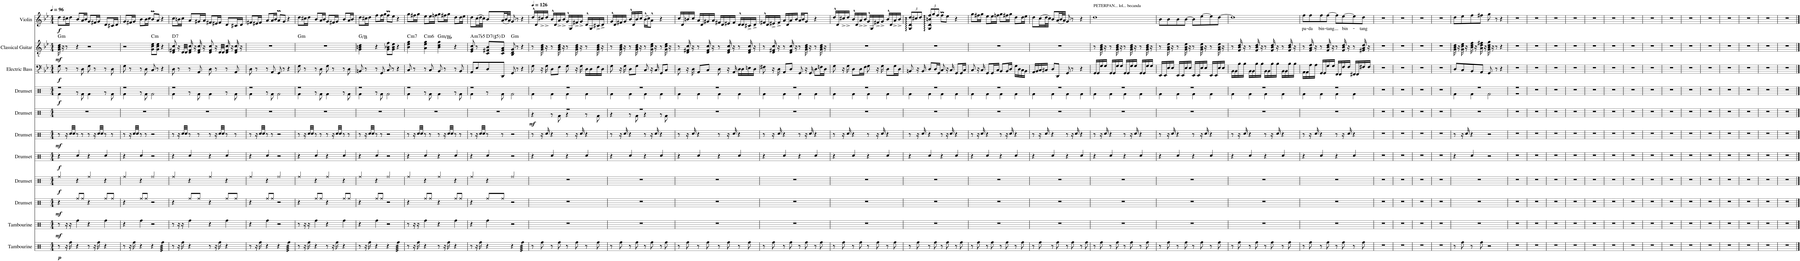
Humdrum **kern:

**kern	**dynam	**kern	**dynam	**kern	**dynam	**kern	**dynam	**kern	**dynam	**kern	**dynam	**kern	**dynam	**kern	**dynam	**kern	**dynam	**kern	**dynam	**harte	**kern	**text	**dynam
*part11	*part11	*part10	*part10	*part9	*part9	*part8	*part8	*part7	*part7	*part6	*part6	*part5	*part5	*part4	*part4	*part3	*part3	*part2	*part2	*part2	*part1	*part1	*part1
*staff11	*staff11	*staff10	*staff10	*staff9	*staff9	*staff8	*staff8	*staff7	*staff7	*staff6	*staff6	*staff5	*staff5	*staff4	*staff4	*staff3	*staff3	*staff2	*staff2	*	*staff1	*staff1	*staff1
*I"Tambourine	*	*I"Tambourine	*	*I"Drumset	*	*I"Drumset	*	*I"Drumset	*	*I"Drumset	*	*I"Drumset	*	*I"Drumset	*	*I"Electric Bass	*	*I"Classical Guitar	*	*	*I"Violin	*	*
*I'Tamb.	*	*I'Tamb.	*	*I'Drs.	*	*I'Drs.	*	*I'Drs.	*	*I'Drs.	*	*I'Drs.	*	*I'Drs.	*	*I'El. B.	*	*I'Guit.	*	*	*I'Vln.	*	*
*clefX	*	*clefX	*	*clefX	*	*clefX	*	*clefX	*	*clefX	*	*clefX	*	*clefX	*	*clefFv4	*	*clefGv2	*	*	*clefG2	*	*
*k[]	*	*k[]	*	*k[]	*	*k[]	*	*k[]	*	*k[]	*	*k[]	*	*k[]	*	*k[b-e-]	*	*k[b-e-]	*	*	*k[b-e-]	*	*
*M4/4	*	*M4/4	*	*M4/4	*	*M4/4	*	*M4/4	*	*M4/4	*	*M4/4	*	*M4/4	*	*M4/4	*	*M4/4	*	*	*M4/4	*	*
*MM96	*	*MM96	*	*MM96	*	*MM96	*	*MM96	*	*MM96	*	*MM96	*	*MM96	*	*MM96	*	*MM96	*	*	*MM96	*	*
=1	=1	=1	=1	=1	=1	=1	=1	=1	=1	=1	=1	=1	=1	=1	=1	=1	=1	=1	=1	=1	=1	=1	=1
*	*	*	*	*	*	*	*	*	*	*	*	*	*	*^	*	*	*	*	*	*	*	*	*
!	!LO:DY:b	!	!LO:DY:b	!	!LO:DY:b	!	!LO:DY:b	!	!LO:DY:b	!	!LO:DY:b	!	!	!	!	!LO:DY:b	!	!LO:DY:b	!	!LO:DY:b	!LO:H:kt=m	!	!	!LO:DY:b
8r	p	8r	mf	4r	mf	4Rff/	f	4r	f	8r	mf	1r	.	1r	4Rf\	f	8GG\	f	16G\ 16B-\ 16d\	mf	G:min	8dd\L	.	f
.	.	.	.	.	.	.	.	.	.	.	.	.	.	.	.	.	.	.	16r	.	.	.	.	.
16r	.	16r	.	.	.	.	.	.	.	16r	.	.	.	.	.	.	8r	.	8r	.	.	16cc#X\L	.	.
16Rff\	.	16r	.	.	.	.	.	.	.	32Rcc/LLL	.	.	.	.	.	.	.	.	.	.	.	16dd\JJ	.	.
.	.	.	.	.	.	.	.	.	.	32Rcc/JJJ	.	.	.	.	.	.	.	.	.	.	.	.	.	.
4r	.	4Rff\	.	8Rff/L	.	4r	.	4Rcc/	.	8r	.	.	.	.	8r	.	8r	.	4r	.	.	8b-/L	.	.
.	.	.	.	8Rff/J	.	.	.	.	.	8r	.	.	.	.	8Rf\	.	8DD\	.	.	.	.	16a/L	.	.
.	.	.	.	.	.	.	.	.	.	.	.	.	.	.	.	.	.	.	.	.	.	16b-/JJ	.	.
8r	.	4r	.	4r	.	4Rff/	.	4r	.	8r	.	.	.	.	4Rf\	.	8GG\	.	2r	.	.	8g/L	.	.
16r	.	.	.	.	.	.	.	.	.	16r	.	.	.	.	.	.	8r	.	.	.	.	16f#X/L	.	.
16Rff\	.	.	.	.	.	.	.	.	.	32Rcc/LLL	.	.	.	.	.	.	.	.	.	.	.	16g/JJ	.	.
.	.	.	.	.	.	.	.	.	.	32Rcc/JJJ	.	.	.	.	.	.	.	.	.	.	.	.	.	.
4r	.	4Rff\	.	8Rff/L	.	4r	.	4Rcc/	.	8r	.	.	.	.	8r	.	8r	.	.	.	.	8d/L	.	.
.	.	.	.	8Rff/J	.	.	.	.	.	8r	.	.	.	.	8Rf\	.	8DD\	.	.	.	.	16c#X/L	.	.
.	.	.	.	.	.	.	.	.	.	.	.	.	.	.	.	.	.	.	.	.	.	16d/JJ	.	.
=2	=2	=2	=2	=2	=2	=2	=2	=2	=2	=2	=2	=2	=2	=2	=2	=2	=2	=2	=2	=2	=2	=2	=2	=2
8r	.	4r	.	4r	.	4Rff/	.	4r	.	8r	.	1r	.	1r	4Rf\	.	8GG\	.	2r	.	.	8g/L	.	.
16r	.	.	.	.	.	.	.	.	.	16r	.	.	.	.	.	.	8r	.	.	.	.	16f#X/L	.	.
16Rff\	.	.	.	.	.	.	.	.	.	32Rcc/LLL	.	.	.	.	.	.	.	.	.	.	.	16g/JJ	.	.
.	.	.	.	.	.	.	.	.	.	32Rcc/JJJ	.	.	.	.	.	.	.	.	.	.	.	.	.	.
4r	.	4Rff\	.	8Rff/L	.	4r	.	4Rcc/	.	8r	.	.	.	.	8r	.	8r	.	.	.	.	8b-\L	.	.
.	.	.	.	8Rff/J	.	.	.	.	.	8r	.	.	.	.	8Rf\	.	8DD\	.	.	.	.	16b-\L	.	.
.	.	.	.	.	.	.	.	.	.	.	.	.	.	.	.	.	.	.	.	.	.	16cc\JJ	.	.
!	!	!	!	!	!	!	!	!	!	!	!	!	!	!	!	!	!	!	!	!	!LO:H:kt=m	!	!	!
4r	.	2r	.	2r	.	2Rff/	.	2r	.	2r	.	.	.	.	2Rf\	.	8CC/	.	8G\ 8c\ 8e-\L	.	C:min	8b-M/L	.	.
.	.	.	.	.	.	.	.	.	.	.	.	.	.	.	.	.	8r	.	8G\ 8c\ 8e-\J	.	.	8a/J	.	.
*tremolo	*	*	*	*	*	*	*	*	*	*	*	*	*	*	*	*	*	*	*	*	*	*	*	*
64Rff\LLLL	.	.	.	.	.	.	.	.	.	.	.	.	.	.	.	.	4r	.	4r	.	.	4r	.	.
64Rff\	.	.	.	.	.	.	.	.	.	.	.	.	.	.	.	.	.	.	.	.	.	.	.	.
64Rff\	.	.	.	.	.	.	.	.	.	.	.	.	.	.	.	.	.	.	.	.	.	.	.	.
64Rff\	.	.	.	.	.	.	.	.	.	.	.	.	.	.	.	.	.	.	.	.	.	.	.	.
64Rff\	.	.	.	.	.	.	.	.	.	.	.	.	.	.	.	.	.	.	.	.	.	.	.	.
64Rff\	.	.	.	.	.	.	.	.	.	.	.	.	.	.	.	.	.	.	.	.	.	.	.	.
64Rff\	.	.	.	.	.	.	.	.	.	.	.	.	.	.	.	.	.	.	.	.	.	.	.	.
64Rff\	.	.	.	.	.	.	.	.	.	.	.	.	.	.	.	.	.	.	.	.	.	.	.	.
64Rff\	.	.	.	.	.	.	.	.	.	.	.	.	.	.	.	.	.	.	.	.	.	.	.	.
64Rff\	.	.	.	.	.	.	.	.	.	.	.	.	.	.	.	.	.	.	.	.	.	.	.	.
64Rff\	.	.	.	.	.	.	.	.	.	.	.	.	.	.	.	.	.	.	.	.	.	.	.	.
64Rff\	.	.	.	.	.	.	.	.	.	.	.	.	.	.	.	.	.	.	.	.	.	.	.	.
64Rff\	.	.	.	.	.	.	.	.	.	.	.	.	.	.	.	.	.	.	.	.	.	.	.	.
64Rff\	.	.	.	.	.	.	.	.	.	.	.	.	.	.	.	.	.	.	.	.	.	.	.	.
64Rff\	.	.	.	.	.	.	.	.	.	.	.	.	.	.	.	.	.	.	.	.	.	.	.	.
64Rff\JJJJ	.	.	.	.	.	.	.	.	.	.	.	.	.	.	.	.	.	.	.	.	.	.	.	.
*Xtremolo	*	*	*	*	*	*	*	*	*	*	*	*	*	*	*	*	*	*	*	*	*	*	*	*
=3	=3	=3	=3	=3	=3	=3	=3	=3	=3	=3	=3	=3	=3	=3	=3	=3	=3	=3	=3	=3	=3	=3	=3	=3
!	!	!	!	!	!	!	!	!	!	!	!	!	!	!	!	!	!	!	!	!	!LO:H:kt=7	!	!	!
8r	.	8r	.	4r	.	4Rff/	.	4r	.	8r	.	1r	.	1r	4Rf\	.	8DD\	.	8D/ 8F#X/ 8c/	.	D:7	8cc\L	.	.
16r	.	16r	.	.	.	.	.	.	.	16r	.	.	.	.	.	.	8r	.	16r	.	.	16bn\L	.	.
16Rff\	.	16r	.	.	.	.	.	.	.	32Rcc/LLL	.	.	.	.	.	.	.	.	32D/LLL	.	.	16cc\JJ	.	.
.	.	.	.	.	.	.	.	.	.	32Rcc/JJJ	.	.	.	.	.	.	.	.	32D/JJJ	.	.	.	.	.
4r	.	4Rff\	.	8Rff/L	.	4r	.	4Rcc/	.	8r	.	.	.	.	8r	.	8r	.	16D/ 16F#/ 16c/	.	.	8a/L	.	.
.	.	.	.	.	.	.	.	.	.	.	.	.	.	.	.	.	.	.	16r	.	.	.	.	.
.	.	.	.	8Rff/J	.	.	.	.	.	8r	.	.	.	.	8Rf\	.	8AAA/	.	16D/ 16F#/ 16c/	.	.	16g#X/L	.	.
.	.	.	.	.	.	.	.	.	.	.	.	.	.	.	.	.	.	.	16r	.	.	16a/JJ	.	.
8r	.	4r	.	4r	.	4Rff/	.	4r	.	8r	.	.	.	.	4Rf\	.	8DD\	.	8D/ 8F#/ 8c/	.	.	8f#X/L	.	.
16r	.	.	.	.	.	.	.	.	.	16r	.	.	.	.	.	.	8r	.	16r	.	.	16e#X/L	.	.
16Rff\	.	.	.	.	.	.	.	.	.	32Rcc/LLL	.	.	.	.	.	.	.	.	32D/LLL	.	.	16f#/JJ	.	.
.	.	.	.	.	.	.	.	.	.	32Rcc/JJJ	.	.	.	.	.	.	.	.	32D/JJJ	.	.	.	.	.
4r	.	4Rff\	.	8Rff/L	.	4r	.	4Rcc/	.	8r	.	.	.	.	8r	.	8r	.	16D/ 16F#/ 16c/	.	.	8d/L	.	.
.	.	.	.	.	.	.	.	.	.	.	.	.	.	.	.	.	.	.	16r	.	.	.	.	.
.	.	.	.	8Rff/J	.	.	.	.	.	8r	.	.	.	.	8Rf\	.	8AAA/	.	16D/ 16F#/ 16c/	.	.	16c#X/L	.	.
.	.	.	.	.	.	.	.	.	.	.	.	.	.	.	.	.	.	.	16r	.	.	16d/JJ	.	.
=4	=4	=4	=4	=4	=4	=4	=4	=4	=4	=4	=4	=4	=4	=4	=4	=4	=4	=4	=4	=4	=4	=4	=4	=4
8r	.	4r	.	4r	.	4Rff/	.	4r	.	8r	.	1r	.	1r	4Rf\	.	8DD\	.	1r	.	.	8f#X/L	.	.
16r	.	.	.	.	.	.	.	.	.	16r	.	.	.	.	.	.	8r	.	.	.	.	16e#X/L	.	.
16Rff\	.	.	.	.	.	.	.	.	.	32Rcc/LLL	.	.	.	.	.	.	.	.	.	.	.	16f#/JJ	.	.
.	.	.	.	.	.	.	.	.	.	32Rcc/JJJ	.	.	.	.	.	.	.	.	.	.	.	.	.	.
4r	.	4Rff\	.	8Rff/L	.	4r	.	4Rcc/	.	8r	.	.	.	.	8r	.	8r	.	.	.	.	8a/L	.	.
.	.	.	.	8Rff/J	.	.	.	.	.	8r	.	.	.	.	8Rf\	.	8AAA/	.	.	.	.	16a/L	.	.
.	.	.	.	.	.	.	.	.	.	.	.	.	.	.	.	.	.	.	.	.	.	16b-/JJ	.	.
4r	.	2r	.	2r	.	2Rff/	.	2r	.	2r	.	.	.	.	2Rf\	.	8GGG/	.	.	.	.	8am/L	.	.
.	.	.	.	.	.	.	.	.	.	.	.	.	.	.	.	.	8r	.	.	.	.	8g/J	.	.
*tremolo	*	*	*	*	*	*	*	*	*	*	*	*	*	*	*	*	*	*	*	*	*	*	*	*
64Rff\LLLL	.	.	.	.	.	.	.	.	.	.	.	.	.	.	.	.	4r	.	.	.	.	4r	.	.
64Rff\	.	.	.	.	.	.	.	.	.	.	.	.	.	.	.	.	.	.	.	.	.	.	.	.
64Rff\	.	.	.	.	.	.	.	.	.	.	.	.	.	.	.	.	.	.	.	.	.	.	.	.
64Rff\	.	.	.	.	.	.	.	.	.	.	.	.	.	.	.	.	.	.	.	.	.	.	.	.
64Rff\	.	.	.	.	.	.	.	.	.	.	.	.	.	.	.	.	.	.	.	.	.	.	.	.
64Rff\	.	.	.	.	.	.	.	.	.	.	.	.	.	.	.	.	.	.	.	.	.	.	.	.
64Rff\	.	.	.	.	.	.	.	.	.	.	.	.	.	.	.	.	.	.	.	.	.	.	.	.
64Rff\	.	.	.	.	.	.	.	.	.	.	.	.	.	.	.	.	.	.	.	.	.	.	.	.
64Rff\	.	.	.	.	.	.	.	.	.	.	.	.	.	.	.	.	.	.	.	.	.	.	.	.
64Rff\	.	.	.	.	.	.	.	.	.	.	.	.	.	.	.	.	.	.	.	.	.	.	.	.
64Rff\	.	.	.	.	.	.	.	.	.	.	.	.	.	.	.	.	.	.	.	.	.	.	.	.
64Rff\	.	.	.	.	.	.	.	.	.	.	.	.	.	.	.	.	.	.	.	.	.	.	.	.
64Rff\	.	.	.	.	.	.	.	.	.	.	.	.	.	.	.	.	.	.	.	.	.	.	.	.
64Rff\	.	.	.	.	.	.	.	.	.	.	.	.	.	.	.	.	.	.	.	.	.	.	.	.
64Rff\	.	.	.	.	.	.	.	.	.	.	.	.	.	.	.	.	.	.	.	.	.	.	.	.
64Rff\JJJJ	.	.	.	.	.	.	.	.	.	.	.	.	.	.	.	.	.	.	.	.	.	.	.	.
*Xtremolo	*	*	*	*	*	*	*	*	*	*	*	*	*	*	*	*	*	*	*	*	*	*	*	*
=5	=5	=5	=5	=5	=5	=5	=5	=5	=5	=5	=5	=5	=5	=5	=5	=5	=5	=5	=5	=5	=5	=5	=5	=5
!	!	!	!	!	!	!	!	!	!	!	!	!	!	!	!	!	!	!	!	!	!LO:H:kt=m	!	!	!
8r	.	8r	.	4r	.	4Rff/	.	4r	.	8r	.	1r	.	1r	4Rf\	.	8GG\	.	1r	.	G:min	8dd\L	.	.
16r	.	16r	.	.	.	.	.	.	.	16r	.	.	.	.	.	.	8r	.	.	.	.	16cc#X\L	.	.
16Rff\	.	16r	.	.	.	.	.	.	.	32Rcc/LLL	.	.	.	.	.	.	.	.	.	.	.	16dd\JJ	.	.
.	.	.	.	.	.	.	.	.	.	32Rcc/JJJ	.	.	.	.	.	.	.	.	.	.	.	.	.	.
4r	.	4Rff\	.	8Rff/L	.	4r	.	4Rcc/	.	8r	.	.	.	.	8r	.	8r	.	.	.	.	8b-/L	.	.
.	.	.	.	8Rff/J	.	.	.	.	.	8r	.	.	.	.	8Rf\	.	8DD\	.	.	.	.	16a/L	.	.
.	.	.	.	.	.	.	.	.	.	.	.	.	.	.	.	.	.	.	.	.	.	16b-/JJ	.	.
8r	.	4r	.	4r	.	4Rff/	.	4r	.	8r	.	.	.	.	4Rf\	.	8GG\	.	.	.	.	8g/L	.	.
16r	.	.	.	.	.	.	.	.	.	16r	.	.	.	.	.	.	8r	.	.	.	.	16f#X/L	.	.
16Rff\	.	.	.	.	.	.	.	.	.	32Rcc/LLL	.	.	.	.	.	.	.	.	.	.	.	16g/JJ	.	.
.	.	.	.	.	.	.	.	.	.	32Rcc/JJJ	.	.	.	.	.	.	.	.	.	.	.	.	.	.
4r	.	4Rff\	.	8Rff/L	.	4r	.	4Rcc/	.	8r	.	.	.	.	8r	.	8r	.	.	.	.	8b-/L	.	.
.	.	.	.	8Rff/J	.	.	.	.	.	8r	.	.	.	.	8Rf\	.	8DD\	.	.	.	.	16a/L	.	.
.	.	.	.	.	.	.	.	.	.	.	.	.	.	.	.	.	.	.	.	.	.	16b-/JJ	.	.
=6	=6	=6	=6	=6	=6	=6	=6	=6	=6	=6	=6	=6	=6	=6	=6	=6	=6	=6	=6	=6	=6	=6	=6	=6
8r	.	4r	.	4r	.	4Rff/	.	4r	.	8r	.	1r	.	1r	4Rf\	.	8BBBn/	.	4G\ 4Bn\ 4d\	.	G:maj/3	8dd\L	.	.
16r	.	.	.	.	.	.	.	.	.	16r	.	.	.	.	.	.	8r	.	.	.	.	16cc#X\L	.	.
16Rff\	.	.	.	.	.	.	.	.	.	32Rcc/LLL	.	.	.	.	.	.	.	.	.	.	.	16dd\JJ	.	.
.	.	.	.	.	.	.	.	.	.	32Rcc/JJJ	.	.	.	.	.	.	.	.	.	.	.	.	.	.
4r	.	4Rff\	.	8Rff/L	.	4r	.	4Rcc/	.	8r	.	.	.	.	8r	.	8r	.	4r	.	.	8ff\L	.	.
.	.	.	.	8Rff/J	.	.	.	.	.	8r	.	.	.	.	8Rf\	.	8GGG/	.	.	.	.	16ff\L	.	.
.	.	.	.	.	.	.	.	.	.	.	.	.	.	.	.	.	.	.	.	.	.	16gg\JJ	.	.
4r	.	2r	.	2r	.	2Rff/	.	2r	.	2r	.	.	.	.	2Rf\	.	8CC/	.	8G\ 8B-X\ 8f\L	.	.	8ffM\L	.	.
.	.	.	.	.	.	.	.	.	.	.	.	.	.	.	.	.	8r	.	8G\ 8B-\ 8e-\J	.	.	8ee-\J	.	.
*tremolo	*	*	*	*	*	*	*	*	*	*	*	*	*	*	*	*	*	*	*	*	*	*	*	*
64Rff\LLLL	.	.	.	.	.	.	.	.	.	.	.	.	.	.	.	.	4r	.	4r	.	.	4r	.	.
64Rff\	.	.	.	.	.	.	.	.	.	.	.	.	.	.	.	.	.	.	.	.	.	.	.	.
64Rff\	.	.	.	.	.	.	.	.	.	.	.	.	.	.	.	.	.	.	.	.	.	.	.	.
64Rff\	.	.	.	.	.	.	.	.	.	.	.	.	.	.	.	.	.	.	.	.	.	.	.	.
64Rff\	.	.	.	.	.	.	.	.	.	.	.	.	.	.	.	.	.	.	.	.	.	.	.	.
64Rff\	.	.	.	.	.	.	.	.	.	.	.	.	.	.	.	.	.	.	.	.	.	.	.	.
64Rff\	.	.	.	.	.	.	.	.	.	.	.	.	.	.	.	.	.	.	.	.	.	.	.	.
64Rff\	.	.	.	.	.	.	.	.	.	.	.	.	.	.	.	.	.	.	.	.	.	.	.	.
64Rff\	.	.	.	.	.	.	.	.	.	.	.	.	.	.	.	.	.	.	.	.	.	.	.	.
64Rff\	.	.	.	.	.	.	.	.	.	.	.	.	.	.	.	.	.	.	.	.	.	.	.	.
64Rff\	.	.	.	.	.	.	.	.	.	.	.	.	.	.	.	.	.	.	.	.	.	.	.	.
64Rff\	.	.	.	.	.	.	.	.	.	.	.	.	.	.	.	.	.	.	.	.	.	.	.	.
64Rff\	.	.	.	.	.	.	.	.	.	.	.	.	.	.	.	.	.	.	.	.	.	.	.	.
64Rff\	.	.	.	.	.	.	.	.	.	.	.	.	.	.	.	.	.	.	.	.	.	.	.	.
64Rff\	.	.	.	.	.	.	.	.	.	.	.	.	.	.	.	.	.	.	.	.	.	.	.	.
64Rff\JJJJ	.	.	.	.	.	.	.	.	.	.	.	.	.	.	.	.	.	.	.	.	.	.	.	.
*Xtremolo	*	*	*	*	*	*	*	*	*	*	*	*	*	*	*	*	*	*	*	*	*	*	*	*
=7	=7	=7	=7	=7	=7	=7	=7	=7	=7	=7	=7	=7	=7	=7	=7	=7	=7	=7	=7	=7	=7	=7	=7	=7
!	!	!	!	!	!	!	!	!	!	!	!	!	!	!	!	!	!	!	!	!	!LO:H:kt=m7	!	!	!
8r	.	8r	.	4r	.	4Rff/	.	4r	.	8r	.	1r	.	1r	4Rf\	.	8CC/	.	4B-\ 4e-\ 4g\	.	C:min7	8gg\L	.	.
16r	.	16r	.	.	.	.	.	.	.	16r	.	.	.	.	.	.	8r	.	.	.	.	16ff#X\L	.	.
16Rff\	.	16r	.	.	.	.	.	.	.	32Rcc/LLL	.	.	.	.	.	.	.	.	.	.	.	16gg\JJ	.	.
.	.	.	.	.	.	.	.	.	.	32Rcc/JJJ	.	.	.	.	.	.	.	.	.	.	.	.	.	.
!	!	!	!	!	!	!	!	!	!	!	!	!	!	!	!	!	!	!	!	!	!LO:H:kt=m6	!	!	!
4r	.	4Rff\	.	8Rff/L	.	4r	.	4Rcc/	.	8r	.	.	.	.	8r	.	8r	.	4A\ 4e-\ 4g\	.	C:min6	8ee-\L	.	.
.	.	.	.	8Rff/J	.	.	.	.	.	8r	.	.	.	.	8Rf\	.	8CC/	.	.	.	.	16ee-\L	.	.
.	.	.	.	.	.	.	.	.	.	.	.	.	.	.	.	.	.	.	.	.	.	16ffn\JJ	.	.
!	!	!	!	!	!	!	!	!	!	!	!	!	!	!	!	!	!	!	!	!	!LO:H:kt=m	!	!	!
8r	.	4r	.	4r	.	4Rff/	.	4r	.	8r	.	.	.	.	4Rf\	.	8BBB-/	.	4B-\ 4d\ 4g\	.	G:min/b3	8gg\L	.	.
16r	.	.	.	.	.	.	.	.	.	16r	.	.	.	.	.	.	8r	.	.	.	.	16ff#X\L	.	.
16Rff\	.	.	.	.	.	.	.	.	.	32Rcc/LLL	.	.	.	.	.	.	.	.	.	.	.	16gg\JJ	.	.
.	.	.	.	.	.	.	.	.	.	32Rcc/JJJ	.	.	.	.	.	.	.	.	.	.	.	.	.	.
4r	.	4Rff\	.	8Rff/L	.	4r	.	4Rcc/	.	8r	.	.	.	.	8r	.	8r	.	4r	.	.	8dd\L	.	.
.	.	.	.	8Rff/J	.	.	.	.	.	8r	.	.	.	.	8Rf\	.	8BBB-/	.	.	.	.	16dd\L	.	.
.	.	.	.	.	.	.	.	.	.	.	.	.	.	.	.	.	.	.	.	.	.	16ee-\JJ	.	.
=8	=8	=8	=8	=8	=8	=8	=8	=8	=8	=8	=8	=8	=8	=8	=8	=8	=8	=8	=8	=8	=8	=8	=8	=8
!	!	!	!	!	!	!	!	!	!	!	!	!	!	!	!	!	!	!	!	!	!LO:H:kt=m7b5	!	!	!
8r	.	4r	.	4r	.	4Rff/	.	4r	.	8r	.	1r	.	1r	4Rf\	.	8AAA/L	.	8E-/ 8G/ 8c/	.	A:hdim7	8dd\L	.	.
16r	.	.	.	.	.	.	.	.	.	16r	.	.	.	.	.	.	8EE-/	.	8r	.	.	(16cc\L	.	.
16Rff\	.	.	.	.	.	.	.	.	.	32Rcc/LLL	.	.	.	.	.	.	.	.	.	.	.	32dd\L	.	.
.	.	.	.	.	.	.	.	.	.	32Rcc/JJJ	.	.	.	.	.	.	.	.	.	.	.	32cc\JJJ)	.	.
!	!	!	!	!	!	!	!	!	!	!	!	!	!	!	!	!	!	!	!	!	!LO:H:kt=7	!	!	!
4r	.	4Rff\	.	8Rff/L	.	4r	.	4Rcc/	.	8r	.	.	.	.	8r	.	8DD/	.	8C/ 8F#X/ 8B-/L	.	D:(3,#5,b7)	8b-/L	.	.
.	.	.	.	8Rff/J	.	.	.	.	.	8r	.	.	.	.	8Rf\	.	8DDD/J	.	8C/ 8F#/ 8A/J	.	D:maj	(16a/L	.	.
.	.	.	.	.	.	.	.	.	.	.	.	.	.	.	.	.	.	.	.	.	.	32b-/L	.	.
.	.	.	.	.	.	.	.	.	.	.	.	.	.	.	.	.	.	.	.	.	.	32a/JJJ)	.	.
!	!	!	!	!	!	!	!	!	!	!	!	!	!	!	!	!	!	!	!	!	!LO:H:kt=m	!	!	!
4r	.	2r	.	2r	.	2Rff/	.	2r	.	2r	.	.	.	.	2Rf\	.	8GGG/	.	8BB-/ 8D/ 8G/	.	G:min	8g/	.	.
.	.	.	.	.	.	.	.	.	.	.	.	.	.	.	.	.	8r	.	8r	.	.	8r	.	.
*tremolo	*	*	*	*	*	*	*	*	*	*	*	*	*	*	*	*	*	*	*	*	*	*	*	*
64Rff\LLLL	.	.	.	.	.	.	.	.	.	.	.	.	.	.	.	.	4r	.	4r	.	.	4r	.	.
64Rff\	.	.	.	.	.	.	.	.	.	.	.	.	.	.	.	.	.	.	.	.	.	.	.	.
64Rff\	.	.	.	.	.	.	.	.	.	.	.	.	.	.	.	.	.	.	.	.	.	.	.	.
64Rff\	.	.	.	.	.	.	.	.	.	.	.	.	.	.	.	.	.	.	.	.	.	.	.	.
64Rff\	.	.	.	.	.	.	.	.	.	.	.	.	.	.	.	.	.	.	.	.	.	.	.	.
64Rff\	.	.	.	.	.	.	.	.	.	.	.	.	.	.	.	.	.	.	.	.	.	.	.	.
64Rff\	.	.	.	.	.	.	.	.	.	.	.	.	.	.	.	.	.	.	.	.	.	.	.	.
64Rff\	.	.	.	.	.	.	.	.	.	.	.	.	.	.	.	.	.	.	.	.	.	.	.	.
64Rff\	.	.	.	.	.	.	.	.	.	.	.	.	.	.	.	.	.	.	.	.	.	.	.	.
64Rff\	.	.	.	.	.	.	.	.	.	.	.	.	.	.	.	.	.	.	.	.	.	.	.	.
64Rff\	.	.	.	.	.	.	.	.	.	.	.	.	.	.	.	.	.	.	.	.	.	.	.	.
64Rff\	.	.	.	.	.	.	.	.	.	.	.	.	.	.	.	.	.	.	.	.	.	.	.	.
64Rff\	.	.	.	.	.	.	.	.	.	.	.	.	.	.	.	.	.	.	.	.	.	.	.	.
64Rff\	.	.	.	.	.	.	.	.	.	.	.	.	.	.	.	.	.	.	.	.	.	.	.	.
64Rff\	.	.	.	.	.	.	.	.	.	.	.	.	.	.	.	.	.	.	.	.	.	.	.	.
64Rff\JJJJ	.	.	.	.	.	.	.	.	.	.	.	.	.	.	.	.	.	.	.	.	.	.	.	.
*Xtremolo	*	*	*	*	*	*	*	*	*	*	*	*	*	*	*	*	*	*	*	*	*	*	*	*
=9	=9	=9	=9	=9	=9	=9	=9	=9	=9	=9	=9	=9	=9	=9	=9	=9	=9	=9	=9	=9	=9	=9	=9	=9
*	*	*	*	*	*	*	*	*	*	*	*	*	*	*	*	*	*	*	*	*	*	*MM126	*	*
*	*	*	*	*	*	*	*	*	*	*	*	*^	*	*	*	*	*	*	*	*	*	*	*	*
!	!	!	!	!	!	!	!	!	!	!	!	!	!	!LO:DY:b	!	!	!	!	!	!	!	!	!	!	!
8r	.	1r	.	1r	.	1r	.	4r	.	8r	.	1r	4r	mf	1r	4Rf\	.	8GG\	.	8r	.	.	16dd^^/LL	.	.
.	.	.	.	.	.	.	.	.	.	.	.	.	.	.	.	.	.	.	.	.	.	.	16d/	.	.
8Rff\	.	.	.	.	.	.	.	.	.	16r	.	.	.	.	.	.	.	16r	.	16G\ 16B-\ 16d\	.	.	16cc#X^/	.	.
.	.	.	.	.	.	.	.	.	.	16Rcc/	.	.	.	.	.	.	.	16GG\	.	16r	.	.	16dd^/JJ	.	.
8r	.	.	.	.	.	.	.	4Rcc/	.	4r	.	.	8r	.	.	4Rf\	.	8DD\L	.	8r	.	.	16b-^^/LL	.	.
.	.	.	.	.	.	.	.	.	.	.	.	.	.	.	.	.	.	.	.	.	.	.	16d/	.	.
8Rff\	.	.	.	.	.	.	.	.	.	.	.	.	8Rf\	.	.	.	.	8FF\J	.	16G\ 16B-\ 16d\	.	.	16a^/	.	.
.	.	.	.	.	.	.	.	.	.	.	.	.	.	.	.	.	.	.	.	16r	.	.	16b-^/JJ	.	.
8r	.	.	.	.	.	.	.	4r	.	8r	.	.	4r	.	.	4Rf\	.	8GG\	.	8r	.	.	16g^^/LL	.	.
.	.	.	.	.	.	.	.	.	.	.	.	.	.	.	.	.	.	.	.	.	.	.	16G/	.	.
8Rff\	.	.	.	.	.	.	.	.	.	16r	.	.	.	.	.	.	.	16r	.	16G\ 16B-\ 16d\	.	.	16f#X^/	.	.
.	.	.	.	.	.	.	.	.	.	16Rcc/	.	.	.	.	.	.	.	16GG\	.	16r	.	.	16g^/JJ	.	.
8r	.	.	.	.	.	.	.	4Rcc/	.	4r	.	.	8r	.	.	4Rf\	.	16DD\LL	.	8r	.	.	16d^^/LL	.	.
.	.	.	.	.	.	.	.	.	.	.	.	.	.	.	.	.	.	16DD\	.	.	.	.	16G/	.	.
8Rff\	.	.	.	.	.	.	.	.	.	.	.	.	8Rf\	.	.	.	.	16FF\	.	16G\ 16B-\ 16d\	.	.	16c#X^/	.	.
.	.	.	.	.	.	.	.	.	.	.	.	.	.	.	.	.	.	16DD\JJ	.	16r	.	.	16d^/JJ	.	.
=10	=10	=10	=10	=10	=10	=10	=10	=10	=10	=10	=10	=10	=10	=10	=10	=10	=10	=10	=10	=10	=10	=10	=10	=10	=10
8r	.	1r	.	1r	.	1r	.	4r	.	8r	.	1r	4r	.	1r	4Rf\	.	8GG\	.	8r	.	.	16g^^/LL	.	.
.	.	.	.	.	.	.	.	.	.	.	.	.	.	.	.	.	.	.	.	.	.	.	16d/	.	.
8Rff\	.	.	.	.	.	.	.	.	.	16r	.	.	.	.	.	.	.	16r	.	16G\ 16B-\ 16d\	.	.	16f#X/	.	.
.	.	.	.	.	.	.	.	.	.	16Rcc/	.	.	.	.	.	.	.	16GG\	.	16r	.	.	16g/JJ	.	.
8r	.	.	.	.	.	.	.	4Rcc/	.	4r	.	.	8r	.	.	4Rf\	.	8DD\L	.	8r	.	.	16b-^^/LL	.	.
.	.	.	.	.	.	.	.	.	.	.	.	.	.	.	.	.	.	.	.	.	.	.	16d/	.	.
8Rff\	.	.	.	.	.	.	.	.	.	.	.	.	8Rf\	.	.	.	.	8GG\J	.	16G\ 16B-\ 16d\	.	.	16b-/	.	.
.	.	.	.	.	.	.	.	.	.	.	.	.	.	.	.	.	.	.	.	16r	.	.	16cc/JJ	.	.
8r	.	.	.	.	.	.	.	4r	.	8r	.	.	4r	.	.	4Rf\	.	8CC/	.	8r	.	.	(16b-^^\LL	.	.
.	.	.	.	.	.	.	.	.	.	.	.	.	.	.	.	.	.	.	.	.	.	.	16cc\J)	.	.
8Rff\	.	.	.	.	.	.	.	.	.	16r	.	.	.	.	.	.	.	16r	.	16G\ 16c\ 16e-\	.	.	8a^^\J	.	.
.	.	.	.	.	.	.	.	.	.	16Rcc/	.	.	.	.	.	.	.	16CC/	.	16r	.	.	.	.	.
8r	.	.	.	.	.	.	.	4Rcc/	.	4r	.	.	8r	.	.	4Rf\	.	8GGG/L	.	8r	.	.	4r	.	.
8Rff\	.	.	.	.	.	.	.	.	.	.	.	.	8Rf\	.	.	.	.	8CC/J	.	16G\ 16c\ 16e-\	.	.	.	.	.
.	.	.	.	.	.	.	.	.	.	.	.	.	.	.	.	.	.	.	.	16r	.	.	.	.	.
*	*	*	*	*	*	*	*	*	*	*	*	*v	*v	*	*	*	*	*	*	*	*	*	*	*	*
=11	=11	=11	=11	=11	=11	=11	=11	=11	=11	=11	=11	=11	=11	=11	=11	=11	=11	=11	=11	=11	=11	=11	=11	=11
8r	.	1r	.	1r	.	1r	.	4r	.	8r	.	1r	.	1r	4Rf\	.	8DD\	.	8r	.	.	16cc/LL	.	.
.	.	.	.	.	.	.	.	.	.	.	.	.	.	.	.	.	.	.	.	.	.	16d/	.	.
8Rff\	.	.	.	.	.	.	.	.	.	16r	.	.	.	.	.	.	16r	.	16D/ 16F#X/ 16c/	.	.	16bn/	.	.
.	.	.	.	.	.	.	.	.	.	16Rcc/	.	.	.	.	.	.	16DD\	.	16r	.	.	16cc/JJ	.	.
8r	.	.	.	.	.	.	.	4Rcc/	.	4r	.	.	.	.	4Rf\	.	8AAA/L	.	8r	.	.	16a/LL	.	.
.	.	.	.	.	.	.	.	.	.	.	.	.	.	.	.	.	.	.	.	.	.	16d/	.	.
8Rff\	.	.	.	.	.	.	.	.	.	.	.	.	.	.	.	.	8CC/J	.	16D/ 16F#/ 16c/	.	.	16g#X/	.	.
.	.	.	.	.	.	.	.	.	.	.	.	.	.	.	.	.	.	.	16r	.	.	16a/JJ	.	.
8r	.	.	.	.	.	.	.	4r	.	8r	.	.	.	.	4Rf\	.	8DD\	.	8r	.	.	16f#X/LL	.	.
.	.	.	.	.	.	.	.	.	.	.	.	.	.	.	.	.	.	.	.	.	.	16d/	.	.
8Rff\	.	.	.	.	.	.	.	.	.	16r	.	.	.	.	.	.	16r	.	16D/ 16F#/ 16c/	.	.	16e#X/	.	.
.	.	.	.	.	.	.	.	.	.	16Rcc/	.	.	.	.	.	.	16AAA/	.	16r	.	.	16f#/JJ	.	.
8r	.	.	.	.	.	.	.	4Rcc/	.	4r	.	.	.	.	4Rf\	.	16DD\LL	.	8r	.	.	16d^^/LL	.	.
.	.	.	.	.	.	.	.	.	.	.	.	.	.	.	.	.	16DD\	.	.	.	.	16d/	.	.
8Rff\	.	.	.	.	.	.	.	.	.	.	.	.	.	.	.	.	16EEn\	.	16D/ 16F#/ 16c/	.	.	16c#X^/	.	.
.	.	.	.	.	.	.	.	.	.	.	.	.	.	.	.	.	16DD\JJ	.	16r	.	.	16d^/JJ	.	.
=12	=12	=12	=12	=12	=12	=12	=12	=12	=12	=12	=12	=12	=12	=12	=12	=12	=12	=12	=12	=12	=12	=12	=12	=12
8r	.	1r	.	1r	.	1r	.	4r	.	8r	.	1r	.	1r	4Rf\	.	8FF#X\	.	8r	.	.	16f#X^^/LL	.	.
.	.	.	.	.	.	.	.	.	.	.	.	.	.	.	.	.	.	.	.	.	.	16d/	.	.
8Rff\	.	.	.	.	.	.	.	.	.	16r	.	.	.	.	.	.	16r	.	16D/ 16F#X/ 16c/	.	.	16e#X^/	.	.
.	.	.	.	.	.	.	.	.	.	16Rcc/	.	.	.	.	.	.	16DD\	.	16r	.	.	16f#^/JJ	.	.
8r	.	.	.	.	.	.	.	4Rcc/	.	4r	.	.	.	.	4Rf\	.	8AAA/L	.	8r	.	.	16a/LL	.	.
.	.	.	.	.	.	.	.	.	.	.	.	.	.	.	.	.	.	.	.	.	.	16d/	.	.
8Rff\	.	.	.	.	.	.	.	.	.	.	.	.	.	.	.	.	8DD/J	.	16D/ 16F#/ 16c/	.	.	16a/	.	.
.	.	.	.	.	.	.	.	.	.	.	.	.	.	.	.	.	.	.	16r	.	.	16b-/JJ	.	.
8r	.	.	.	.	.	.	.	4r	.	8r	.	.	.	.	4Rf\	.	8GGG/	.	8r	.	.	16a/LL	.	.
.	.	.	.	.	.	.	.	.	.	.	.	.	.	.	.	.	.	.	.	.	.	16b-/J	.	.
8Rff\	.	.	.	.	.	.	.	.	.	16r	.	.	.	.	.	.	16r	.	16G\ 16B-\ 16d\	.	.	8g/J	.	.
.	.	.	.	.	.	.	.	.	.	16Rcc/	.	.	.	.	.	.	16GGG/	.	16r	.	.	.	.	.
8r	.	.	.	.	.	.	.	4Rcc/	.	4r	.	.	.	.	4Rf\	.	8DD\L	.	8r	.	.	4r	.	.
8Rff\	.	.	.	.	.	.	.	.	.	.	.	.	.	.	.	.	16FFn\L	.	16G\ 16B-\ 16d\	.	.	.	.	.
.	.	.	.	.	.	.	.	.	.	.	.	.	.	.	.	.	16DD\JJ	.	16r	.	.	.	.	.
=13	=13	=13	=13	=13	=13	=13	=13	=13	=13	=13	=13	=13	=13	=13	=13	=13	=13	=13	=13	=13	=13	=13	=13	=13
8r	.	1r	.	1r	.	1r	.	4r	.	8r	.	1r	.	1r	4Rf\	.	8GG\	.	1r	.	.	16dd^^/LL	.	.
.	.	.	.	.	.	.	.	.	.	.	.	.	.	.	.	.	.	.	.	.	.	16d/	.	.
8Rff\	.	.	.	.	.	.	.	.	.	16r	.	.	.	.	.	.	16r	.	.	.	.	16cc#X^/	.	.
.	.	.	.	.	.	.	.	.	.	16Rcc/	.	.	.	.	.	.	16GG\	.	.	.	.	16dd^/JJ	.	.
8r	.	.	.	.	.	.	.	4Rcc/	.	4r	.	.	.	.	4Rf\	.	8DD\L	.	.	.	.	16b-^^/LL	.	.
.	.	.	.	.	.	.	.	.	.	.	.	.	.	.	.	.	.	.	.	.	.	16d/	.	.
8Rff\	.	.	.	.	.	.	.	.	.	.	.	.	.	.	.	.	16DD\L	.	.	.	.	16a^/	.	.
.	.	.	.	.	.	.	.	.	.	.	.	.	.	.	.	.	16FF\JJ	.	.	.	.	16b-^/JJ	.	.
8r	.	.	.	.	.	.	.	4r	.	8r	.	.	.	.	4Rf\	.	8GG\	.	.	.	.	16g^^/LL	.	.
.	.	.	.	.	.	.	.	.	.	.	.	.	.	.	.	.	.	.	.	.	.	16G/	.	.
8Rff\	.	.	.	.	.	.	.	.	.	16r	.	.	.	.	.	.	16r	.	.	.	.	16f#X^/	.	.
.	.	.	.	.	.	.	.	.	.	16Rcc/	.	.	.	.	.	.	16GG\	.	.	.	.	16g^/JJ	.	.
8r	.	.	.	.	.	.	.	4Rcc/	.	4r	.	.	.	.	4Rf\	.	8DD\L	.	.	.	.	16b-^^/LL	.	.
.	.	.	.	.	.	.	.	.	.	.	.	.	.	.	.	.	.	.	.	.	.	16d/	.	.
8Rff\	.	.	.	.	.	.	.	.	.	.	.	.	.	.	.	.	16GG\L	.	.	.	.	16a^/	.	.
.	.	.	.	.	.	.	.	.	.	.	.	.	.	.	.	.	16DD\JJ	.	.	.	.	16b-^/JJ	.	.
=14	=14	=14	=14	=14	=14	=14	=14	=14	=14	=14	=14	=14	=14	=14	=14	=14	=14	=14	=14	=14	=14	=14	=14	=14
*	*	*	*	*	*	*	*	*	*	*	*	*	*	*	*	*	*	*	*	*	*	*Xbrackettup	*	*
8r	.	1r	.	1r	.	1r	.	4r	.	8r	.	1r	.	1r	4Rf\	.	8BBBn/	.	1r	.	.	12G/: 12d/: 12dd/:L	.	.
.	.	.	.	.	.	.	.	.	.	.	.	.	.	.	.	.	.	.	.	.	.	12cc#X/	.	.
8Rff\	.	.	.	.	.	.	.	.	.	16r	.	.	.	.	.	.	16r	.	.	.	.	.	.	.
.	.	.	.	.	.	.	.	.	.	.	.	.	.	.	.	.	.	.	.	.	.	12dd/J	.	.
.	.	.	.	.	.	.	.	.	.	16Rcc/	.	.	.	.	.	.	16BBB/	.	.	.	.	.	.	.
8r	.	.	.	.	.	.	.	4Rcc/	.	4r	.	.	.	.	4Rf\	.	8DD/L	.	.	.	.	12G/: 12d/: 12bn/: 12ff/:L	.	.
.	.	.	.	.	.	.	.	.	.	.	.	.	.	.	.	.	.	.	.	.	.	12gg/	.	.
8Rff\	.	.	.	.	.	.	.	.	.	.	.	.	.	.	.	.	16DD/L	.	.	.	.	.	.	.
.	.	.	.	.	.	.	.	.	.	.	.	.	.	.	.	.	.	.	.	.	.	12ff/J	.	.
.	.	.	.	.	.	.	.	.	.	.	.	.	.	.	.	.	16GGG/JJ	.	.	.	.	.	.	.
8r	.	.	.	.	.	.	.	4r	.	8r	.	.	.	.	4Rf\	.	8CC/	.	.	.	.	8ffM\L	.	.
8Rff\	.	.	.	.	.	.	.	.	.	16r	.	.	.	.	.	.	16r	.	.	.	.	8ee-\J	.	.
.	.	.	.	.	.	.	.	.	.	16Rcc/	.	.	.	.	.	.	16CC/	.	.	.	.	.	.	.
8r	.	.	.	.	.	.	.	4Rcc/	.	4r	.	.	.	.	4Rf\	.	8GGG/L	.	.	.	.	4r	.	.
8Rff\	.	.	.	.	.	.	.	.	.	.	.	.	.	.	.	.	16GGG/L	.	.	.	.	.	.	.
.	.	.	.	.	.	.	.	.	.	.	.	.	.	.	.	.	16CC/JJ	.	.	.	.	.	.	.
=15	=15	=15	=15	=15	=15	=15	=15	=15	=15	=15	=15	=15	=15	=15	=15	=15	=15	=15	=15	=15	=15	=15	=15	=15
8r	.	1r	.	1r	.	1r	.	4r	.	8r	.	1r	.	1r	4Rf\	.	8CC/	.	1r	.	.	8gg\L	.	.
8Rff\	.	.	.	.	.	.	.	.	.	16r	.	.	.	.	.	.	16r	.	.	.	.	16ff#X\L	.	.
.	.	.	.	.	.	.	.	.	.	16Rcc/	.	.	.	.	.	.	16CC/	.	.	.	.	16gg\JJ	.	.
8r	.	.	.	.	.	.	.	4Rcc/	.	4r	.	.	.	.	4Rf\	.	8GGG/L	.	.	.	.	8ee-\L	.	.
8Rff\	.	.	.	.	.	.	.	.	.	.	.	.	.	.	.	.	16GGG/L	.	.	.	.	16ee-\L	.	.
.	.	.	.	.	.	.	.	.	.	.	.	.	.	.	.	.	16CC/JJ	.	.	.	.	16ffn\JJ	.	.
8r	.	.	.	.	.	.	.	4r	.	8r	.	.	.	.	4Rf\	.	8BBB-/L	.	.	.	.	8gg\L	.	.
8Rff\	.	.	.	.	.	.	.	.	.	16r	.	.	.	.	.	.	16BBB-/L	.	.	.	.	16ff#X\L	.	.
.	.	.	.	.	.	.	.	.	.	16Rcc/	.	.	.	.	.	.	16DD/JJ	.	.	.	.	16gg\JJ	.	.
8r	.	.	.	.	.	.	.	4Rcc/	.	4r	.	.	.	.	4Rf\	.	16GG\LL	.	.	.	.	8dd\L	.	.
.	.	.	.	.	.	.	.	.	.	.	.	.	.	.	.	.	16DD\	.	.	.	.	.	.	.
8Rff\	.	.	.	.	.	.	.	.	.	.	.	.	.	.	.	.	16CC\	.	.	.	.	16dd\L	.	.
.	.	.	.	.	.	.	.	.	.	.	.	.	.	.	.	.	16BBB-\JJ	.	.	.	.	16ee-\JJ	.	.
=16	=16	=16	=16	=16	=16	=16	=16	=16	=16	=16	=16	=16	=16	=16	=16	=16	=16	=16	=16	=16	=16	=16	=16	=16
8r	.	1r	.	1r	.	1r	.	4r	.	8r	.	1r	.	1r	4Rf\	.	16AAA/LL	.	1r	.	.	8dd\L	.	.
.	.	.	.	.	.	.	.	.	.	.	.	.	.	.	.	.	16BBB-/	.	.	.	.	.	.	.
8Rff\	.	.	.	.	.	.	.	.	.	16r	.	.	.	.	.	.	16CC/	.	.	.	.	(16cc\L	.	.
.	.	.	.	.	.	.	.	.	.	16Rcc/	.	.	.	.	.	.	16CC#X/JJ	.	.	.	.	32dd\L	.	.
.	.	.	.	.	.	.	.	.	.	.	.	.	.	.	.	.	.	.	.	.	.	32cc\JJJ)	.	.
8r	.	.	.	.	.	.	.	4Rcc/	.	4r	.	.	.	.	4Rf\	.	8DD/L	.	.	.	.	8b-/L	.	.
8Rff\	.	.	.	.	.	.	.	.	.	.	.	.	.	.	.	.	8DDD/J	.	.	.	.	(16a/L	.	.
.	.	.	.	.	.	.	.	.	.	.	.	.	.	.	.	.	.	.	.	.	.	32b-/L	.	.
.	.	.	.	.	.	.	.	.	.	.	.	.	.	.	.	.	.	.	.	.	.	32a/JJJ)	.	.
8r	.	.	.	.	.	.	.	4r	.	8r	.	.	.	.	4Rf\	.	8GGG/	.	.	.	.	8g/	.	.
8Rff\	.	.	.	.	.	.	.	.	.	16r	.	.	.	.	.	.	8r	.	.	.	.	8r	.	.
.	.	.	.	.	.	.	.	.	.	16Rcc/	.	.	.	.	.	.	.	.	.	.	.	.	.	.
8r	.	.	.	.	.	.	.	4Rcc/	.	4r	.	.	.	.	4Rf\	.	4r	.	.	.	.	4r	.	.
8Rff\	.	.	.	.	.	.	.	.	.	.	.	.	.	.	.	.	.	.	.	.	.	.	.	.
=17	=17	=17	=17	=17	=17	=17	=17	=17	=17	=17	=17	=17	=17	=17	=17	=17	=17	=17	=17	=17	=17	=17	=17	=17
!	!	!	!	!	!	!	!	!	!	!	!	!	!	!	!	!	!	!	!	!	!	!LO:TX:a:t=PETERPAN... lol... becanda	!	!
8r	.	1r	.	1r	.	1r	.	4r	.	8r	.	1r	.	1r	4Rf\	.	16GGG/LL	.	8r	.	.	1dd	.	.
.	.	.	.	.	.	.	.	.	.	.	.	.	.	.	.	.	16GGG/	.	.	.	.	.	.	.
8Rff\	.	.	.	.	.	.	.	.	.	16r	.	.	.	.	.	.	16GG/	.	16G\ 16B-\ 16d\	.	.	.	.	.
.	.	.	.	.	.	.	.	.	.	16Rcc/	.	.	.	.	.	.	16GG/JJ	.	16r	.	.	.	.	.
8r	.	.	.	.	.	.	.	4Rcc/	.	4r	.	.	.	.	4Rf\	.	16GGG/LL	.	8r	.	.	.	.	.
.	.	.	.	.	.	.	.	.	.	.	.	.	.	.	.	.	16GGG/	.	.	.	.	.	.	.
8Rff\	.	.	.	.	.	.	.	.	.	.	.	.	.	.	.	.	16GG/	.	16G\ 16B-\ 16d\	.	.	.	.	.
.	.	.	.	.	.	.	.	.	.	.	.	.	.	.	.	.	16GG/JJ	.	16r	.	.	.	.	.
8r	.	.	.	.	.	.	.	4r	.	8r	.	.	.	.	4Rf\	.	16GGG/LL	.	8r	.	.	.	.	.
.	.	.	.	.	.	.	.	.	.	.	.	.	.	.	.	.	16GGG/	.	.	.	.	.	.	.
8Rff\	.	.	.	.	.	.	.	.	.	16r	.	.	.	.	.	.	16GG/	.	16G\ 16B-\ 16d\	.	.	.	.	.
.	.	.	.	.	.	.	.	.	.	16Rcc/	.	.	.	.	.	.	16GG/JJ	.	16r	.	.	.	.	.
8r	.	.	.	.	.	.	.	4Rcc/	.	4r	.	.	.	.	4Rf\	.	16GGG/LL	.	8r	.	.	.	.	.
.	.	.	.	.	.	.	.	.	.	.	.	.	.	.	.	.	16GGG/	.	.	.	.	.	.	.
8Rff\	.	.	.	.	.	.	.	.	.	.	.	.	.	.	.	.	16GG/	.	16G\ 16B-\ 16d\	.	.	.	.	.
.	.	.	.	.	.	.	.	.	.	.	.	.	.	.	.	.	16GG/JJ	.	16r	.	.	.	.	.
=18	=18	=18	=18	=18	=18	=18	=18	=18	=18	=18	=18	=18	=18	=18	=18	=18	=18	=18	=18	=18	=18	=18	=18	=18
8r	.	1r	.	1r	.	1r	.	4r	.	8r	.	1r	.	1r	4Rf\	.	16EEE-/LL	.	8r	.	.	8b-\L	.	.
.	.	.	.	.	.	.	.	.	.	.	.	.	.	.	.	.	16EEE-/	.	.	.	.	.	.	.
8Rff\	.	.	.	.	.	.	.	.	.	16r	.	.	.	.	.	.	16EE-/	.	16G\ 16B-\ 16e-\	.	.	8b-\	.	.
.	.	.	.	.	.	.	.	.	.	16Rcc/	.	.	.	.	.	.	16EE-/JJ	.	16r	.	.	.	.	.
8r	.	.	.	.	.	.	.	4Rcc/	.	4r	.	.	.	.	4Rf\	.	16EEE-/LL	.	8r	.	.	8b-\	.	.
.	.	.	.	.	.	.	.	.	.	.	.	.	.	.	.	.	16EEE-/	.	.	.	.	.	.	.
8Rff\	.	.	.	.	.	.	.	.	.	.	.	.	.	.	.	.	16EE-/	.	16G\ 16B-\ 16e-\	.	.	[8b-\J	.	.
.	.	.	.	.	.	.	.	.	.	.	.	.	.	.	.	.	16EE-/JJ	.	16r	.	.	.	.	.
8r	.	.	.	.	.	.	.	4r	.	8r	.	.	.	.	4Rf\	.	16EEE-/LL	.	8r	.	.	8b-\L]	.	.
.	.	.	.	.	.	.	.	.	.	.	.	.	.	.	.	.	16EEE-/	.	.	.	.	.	.	.
8Rff\	.	.	.	.	.	.	.	.	.	16r	.	.	.	.	.	.	16EE-/	.	16G\ 16B-\ 16e-\	.	.	[8ee-\	.	.
.	.	.	.	.	.	.	.	.	.	16Rcc/	.	.	.	.	.	.	16EE-/JJ	.	16r	.	.	.	.	.
8r	.	.	.	.	.	.	.	4Rcc/	.	4r	.	.	.	.	4Rf\	.	16EEE-/LL	.	8r	.	.	8ee-\]	.	.
.	.	.	.	.	.	.	.	.	.	.	.	.	.	.	.	.	16EEE-/	.	.	.	.	.	.	.
8Rff\	.	.	.	.	.	.	.	.	.	.	.	.	.	.	.	.	16EE-/	.	16G\ 16B-\ 16e-\	.	.	[8dd\J	.	.
.	.	.	.	.	.	.	.	.	.	.	.	.	.	.	.	.	16EE-/JJ	.	16r	.	.	.	.	.
=19	=19	=19	=19	=19	=19	=19	=19	=19	=19	=19	=19	=19	=19	=19	=19	=19	=19	=19	=19	=19	=19	=19	=19	=19
8r	.	1r	.	1r	.	1r	.	4r	.	8r	.	1r	.	1r	4Rf\	.	16BBB-\LL	.	8r	.	.	1dd]	.	.
.	.	.	.	.	.	.	.	.	.	.	.	.	.	.	.	.	16BBB-\	.	.	.	.	.	.	.
8Rff\	.	.	.	.	.	.	.	.	.	16r	.	.	.	.	.	.	16BB-\	.	16F/ 16B-/ 16d/	.	.	.	.	.
.	.	.	.	.	.	.	.	.	.	16Rcc/	.	.	.	.	.	.	16BB-\JJ	.	16r	.	.	.	.	.
8r	.	.	.	.	.	.	.	4Rcc/	.	4r	.	.	.	.	4Rf\	.	16BBB-\LL	.	8r	.	.	.	.	.
.	.	.	.	.	.	.	.	.	.	.	.	.	.	.	.	.	16BBB-\	.	.	.	.	.	.	.
8Rff\	.	.	.	.	.	.	.	.	.	.	.	.	.	.	.	.	16BB-\	.	16F/ 16B-/ 16d/	.	.	.	.	.
.	.	.	.	.	.	.	.	.	.	.	.	.	.	.	.	.	16BB-\JJ	.	16r	.	.	.	.	.
8r	.	.	.	.	.	.	.	4r	.	8r	.	.	.	.	4Rf\	.	16BBB-\LL	.	8r	.	.	.	.	.
.	.	.	.	.	.	.	.	.	.	.	.	.	.	.	.	.	16BBB-\	.	.	.	.	.	.	.
8Rff\	.	.	.	.	.	.	.	.	.	16r	.	.	.	.	.	.	16BB-\	.	16F/ 16B-/ 16d/	.	.	.	.	.
.	.	.	.	.	.	.	.	.	.	16Rcc/	.	.	.	.	.	.	16BB-\JJ	.	16r	.	.	.	.	.
8r	.	.	.	.	.	.	.	4Rcc/	.	4r	.	.	.	.	4Rf\	.	16BBB-\LL	.	8r	.	.	.	.	.
.	.	.	.	.	.	.	.	.	.	.	.	.	.	.	.	.	16BBB-\	.	.	.	.	.	.	.
8Rff\	.	.	.	.	.	.	.	.	.	.	.	.	.	.	.	.	16BB-\	.	16F/ 16B-/ 16d/	.	.	.	.	.
.	.	.	.	.	.	.	.	.	.	.	.	.	.	.	.	.	16BB-\JJ	.	16r	.	.	.	.	.
=20	=20	=20	=20	=20	=20	=20	=20	=20	=20	=20	=20	=20	=20	=20	=20	=20	=20	=20	=20	=20	=20	=20	=20	=20
!	!	!	!	!	!	!	!	!	!	!	!	!	!	!	!	!	!	!	!	!	!	!	!LO:LY:b	!
8r	.	1r	.	1r	.	1r	.	4r	.	8r	.	1r	.	1r	4Rf\	.	16AAA\LL	.	8r	.	.	8ff\L	pa-	.
.	.	.	.	.	.	.	.	.	.	.	.	.	.	.	.	.	16AAA\	.	.	.	.	.	.	.
!	!	!	!	!	!	!	!	!	!	!	!	!	!	!	!	!	!	!	!	!	!	!	!LO:LY:b	!
8Rff\	.	.	.	.	.	.	.	.	.	16r	.	.	.	.	.	.	16AA\	.	16F/ 16A/ 16d/	.	.	8ff\	-da	.
.	.	.	.	.	.	.	.	.	.	16Rcc/	.	.	.	.	.	.	16AA\JJ	.	16r	.	.	.	.	.
!	!	!	!	!	!	!	!	!	!	!	!	!	!	!	!	!	!	!	!	!	!	!	!LO:LY:b	!
8r	.	.	.	.	.	.	.	4Rcc/	.	4r	.	.	.	.	4Rf\	.	16GGG/LL	.	8r	.	.	8ff\	bin-	.
.	.	.	.	.	.	.	.	.	.	.	.	.	.	.	.	.	16GGG/	.	.	.	.	.	.	.
!	!	!	!	!	!	!	!	!	!	!	!	!	!	!	!	!	!	!	!	!	!	!	!LO:LY:b	!
8Rff\	.	.	.	.	.	.	.	.	.	.	.	.	.	.	.	.	16GG/	.	16F/ 16B-/ 16d/	.	.	[8ff\J	-tang	.
.	.	.	.	.	.	.	.	.	.	.	.	.	.	.	.	.	16GG/JJ	.	16r	.	.	.	.	.
8r	.	.	.	.	.	.	.	4r	.	8r	.	.	.	.	4Rf\	.	16FFF/LL	.	8r	.	.	8ff\L]	.	.
.	.	.	.	.	.	.	.	.	.	.	.	.	.	.	.	.	16FFF/	.	.	.	.	.	.	.
!	!	!	!	!	!	!	!	!	!	!	!	!	!	!	!	!	!	!	!	!	!	!	!LO:LY:b	!
8Rff\	.	.	.	.	.	.	.	.	.	16r	.	.	.	.	.	.	16FF/	.	16F/ 16B-/ 16d/	.	.	[8ee-\	bin-	.
.	.	.	.	.	.	.	.	.	.	16Rcc/	.	.	.	.	.	.	16FF/JJ	.	16r	.	.	.	.	.
8r	.	.	.	.	.	.	.	4Rcc/	.	4r	.	.	.	.	4Rf\	.	16FFF#X/LL	.	8r	.	.	8ee-\]	.	.
.	.	.	.	.	.	.	.	.	.	.	.	.	.	.	.	.	16FFF#/	.	.	.	.	.	.	.
!	!	!	!	!	!	!	!	!	!	!	!	!	!	!	!	!	!	!	!	!	!	!	!LO:LY:b	!
8Rff\	.	.	.	.	.	.	.	.	.	.	.	.	.	.	.	.	16FF#X/	.	16F#X/ 16A/ 16d/	.	.	8dd\J	-tang	.
.	.	.	.	.	.	.	.	.	.	.	.	.	.	.	.	.	16FF#/JJ	.	16r	.	.	.	.	.
*	*	*	*	*	*	*	*	*	*	*	*	*	*	*v	*v	*	*	*	*	*	*	*	*	*
=21	=21	=21	=21	=21	=21	=21	=21	=21	=21	=21	=21	=21	=21	=21	=21	=21	=21	=21	=21	=21	=21	=21	=21
1r	.	1r	.	1r	.	1r	.	1r	.	1r	.	1r	.	1r	.	1r	.	1r	.	.	1r	.	.
=22	=22	=22	=22	=22	=22	=22	=22	=22	=22	=22	=22	=22	=22	=22	=22	=22	=22	=22	=22	=22	=22	=22	=22
1r	.	1r	.	1r	.	1r	.	1r	.	1r	.	1r	.	1r	.	1r	.	1r	.	.	1r	.	.
=23	=23	=23	=23	=23	=23	=23	=23	=23	=23	=23	=23	=23	=23	=23	=23	=23	=23	=23	=23	=23	=23	=23	=23
1r	.	1r	.	1r	.	1r	.	1r	.	1r	.	1r	.	1r	.	1r	.	1r	.	.	1r	.	.
=24	=24	=24	=24	=24	=24	=24	=24	=24	=24	=24	=24	=24	=24	=24	=24	=24	=24	=24	=24	=24	=24	=24	=24
1r	.	1r	.	1r	.	1r	.	1r	.	1r	.	1r	.	1r	.	1r	.	1r	.	.	1r	.	.
=25	=25	=25	=25	=25	=25	=25	=25	=25	=25	=25	=25	=25	=25	=25	=25	=25	=25	=25	=25	=25	=25	=25	=25
*	*	*	*	*	*	*	*	*	*	*	*	*	*	*^	*	*	*	*	*	*	*	*	*
8r	.	1r	.	1r	.	1r	.	4r	.	8r	.	1r	.	1r	4Rf\	.	8DD/L	.	16G\ 16B-\ 16d\	.	.	8dd\L	.	.
.	.	.	.	.	.	.	.	.	.	.	.	.	.	.	.	.	.	.	16r	.	.	.	.	.
8Rff\	.	.	.	.	.	.	.	.	.	16r	.	.	.	.	.	.	8CC/	.	16G\ 16c\ 16e-\	.	.	8ee-\	.	.
.	.	.	.	.	.	.	.	.	.	16Rcc/	.	.	.	.	.	.	.	.	16r	.	.	.	.	.
8r	.	.	.	.	.	.	.	4Rcc/	.	4r	.	.	.	.	4Rf\	.	8BBB-/	.	16B-\ 16d\ 16f\	.	.	8ff\	.	.
.	.	.	.	.	.	.	.	.	.	.	.	.	.	.	.	.	.	.	16r	.	.	.	.	.
8Rff\	.	.	.	.	.	.	.	.	.	.	.	.	.	.	.	.	8AAA/J	.	16A\ 16d\ 16f#X\	.	.	8ff#X\J	.	.
.	.	.	.	.	.	.	.	.	.	.	.	.	.	.	.	.	.	.	16r	.	.	.	.	.
2r	.	.	.	.	.	.	.	2r	.	2r	.	.	.	.	2Rf\	.	8GGG/	.	16G\ 16B-\ 16d\ 16g\	.	.	8gg\	.	.
.	.	.	.	.	.	.	.	.	.	.	.	.	.	.	.	.	.	.	16r	.	.	.	.	.
.	.	.	.	.	.	.	.	.	.	.	.	.	.	.	.	.	8r	.	8r	.	.	8r	.	.
.	.	.	.	.	.	.	.	.	.	.	.	.	.	.	.	.	4r	.	4r	.	.	4r	.	.
=26	=26	=26	=26	=26	=26	=26	=26	=26	=26	=26	=26	=26	=26	=26	=26	=26	=26	=26	=26	=26	=26	=26	=26	=26
1r	.	1r	.	1r	.	1r	.	1r	.	1r	.	1r	.	1r	1r	.	1r	.	1r	.	.	1r	.	.
*	*	*	*	*	*	*	*	*	*	*	*	*	*	*v	*v	*	*	*	*	*	*	*	*	*
=27	=27	=27	=27	=27	=27	=27	=27	=27	=27	=27	=27	=27	=27	=27	=27	=27	=27	=27	=27	=27	=27	=27	=27
1r	.	1r	.	1r	.	1r	.	1r	.	1r	.	1r	.	1r	.	1r	.	1r	.	.	1r	.	.
=28	=28	=28	=28	=28	=28	=28	=28	=28	=28	=28	=28	=28	=28	=28	=28	=28	=28	=28	=28	=28	=28	=28	=28
1r	.	1r	.	1r	.	1r	.	1r	.	1r	.	1r	.	1r	.	1r	.	1r	.	.	1r	.	.
=29	=29	=29	=29	=29	=29	=29	=29	=29	=29	=29	=29	=29	=29	=29	=29	=29	=29	=29	=29	=29	=29	=29	=29
1r	.	1r	.	1r	.	1r	.	1r	.	1r	.	1r	.	1r	.	1r	.	1r	.	.	1r	.	.
=30	=30	=30	=30	=30	=30	=30	=30	=30	=30	=30	=30	=30	=30	=30	=30	=30	=30	=30	=30	=30	=30	=30	=30
1r	.	1r	.	1r	.	1r	.	1r	.	1r	.	1r	.	1r	.	1r	.	1r	.	.	1r	.	.
=31	=31	=31	=31	=31	=31	=31	=31	=31	=31	=31	=31	=31	=31	=31	=31	=31	=31	=31	=31	=31	=31	=31	=31
1r	.	1r	.	1r	.	1r	.	1r	.	1r	.	1r	.	1r	.	1r	.	1r	.	.	1r	.	.
=32	=32	=32	=32	=32	=32	=32	=32	=32	=32	=32	=32	=32	=32	=32	=32	=32	=32	=32	=32	=32	=32	=32	=32
1r	.	1r	.	1r	.	1r	.	1r	.	1r	.	1r	.	1r	.	1r	.	1r	.	.	1r	.	.
=33	=33	=33	=33	=33	=33	=33	=33	=33	=33	=33	=33	=33	=33	=33	=33	=33	=33	=33	=33	=33	=33	=33	=33
1r	.	1r	.	1r	.	1r	.	1r	.	1r	.	1r	.	1r	.	1r	.	1r	.	.	1r	.	.
=34	=34	=34	=34	=34	=34	=34	=34	=34	=34	=34	=34	=34	=34	=34	=34	=34	=34	=34	=34	=34	=34	=34	=34
1r	.	1r	.	1r	.	1r	.	1r	.	1r	.	1r	.	1r	.	1r	.	1r	.	.	1r	.	.
=35	=35	=35	=35	=35	=35	=35	=35	=35	=35	=35	=35	=35	=35	=35	=35	=35	=35	=35	=35	=35	=35	=35	=35
1r	.	1r	.	1r	.	1r	.	1r	.	1r	.	1r	.	1r	.	1r	.	1r	.	.	1r	.	.
=36	=36	=36	=36	=36	=36	=36	=36	=36	=36	=36	=36	=36	=36	=36	=36	=36	=36	=36	=36	=36	=36	=36	=36
1r	.	1r	.	1r	.	1r	.	1r	.	1r	.	1r	.	1r	.	1r	.	1r	.	.	1r	.	.
=37	=37	=37	=37	=37	=37	=37	=37	=37	=37	=37	=37	=37	=37	=37	=37	=37	=37	=37	=37	=37	=37	=37	=37
1r	.	1r	.	1r	.	1r	.	1r	.	1r	.	1r	.	1r	.	1r	.	1r	.	.	1r	.	.
=38	=38	=38	=38	=38	=38	=38	=38	=38	=38	=38	=38	=38	=38	=38	=38	=38	=38	=38	=38	=38	=38	=38	=38
1r	.	1r	.	1r	.	1r	.	1r	.	1r	.	1r	.	1r	.	1r	.	1r	.	.	1r	.	.
=39	=39	=39	=39	=39	=39	=39	=39	=39	=39	=39	=39	=39	=39	=39	=39	=39	=39	=39	=39	=39	=39	=39	=39
1r	.	1r	.	1r	.	1r	.	1r	.	1r	.	1r	.	1r	.	1r	.	1r	.	.	1r	.	.
=40	=40	=40	=40	=40	=40	=40	=40	=40	=40	=40	=40	=40	=40	=40	=40	=40	=40	=40	=40	=40	=40	=40	=40
1r	.	1r	.	1r	.	1r	.	1r	.	1r	.	1r	.	1r	.	1r	.	1r	.	.	1r	.	.
==	==	==	==	==	==	==	==	==	==	==	==	==	==	==	==	==	==	==	==	==	==	==	==
*-	*-	*-	*-	*-	*-	*-	*-	*-	*-	*-	*-	*-	*-	*-	*-	*-	*-	*-	*-	*-	*-	*-	*-
